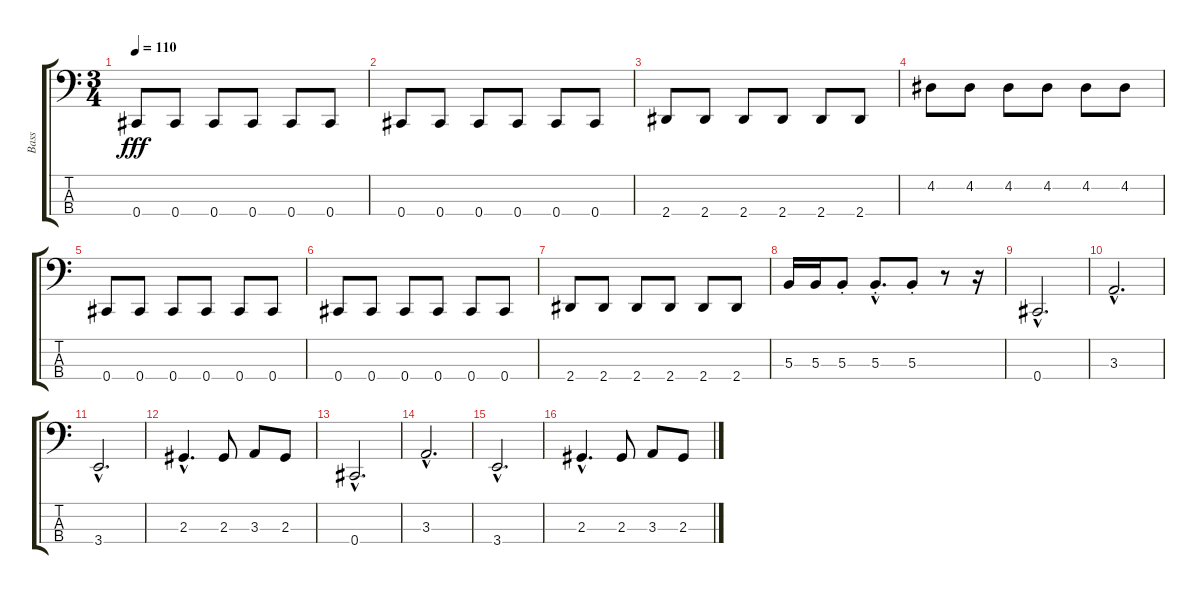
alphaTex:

\track ("Bass" "Bass") {instrument electricbassfinger}
\staff {score tabs}
\tuning (E2 B1 Gb1 Db1) {hide}
\ts (3 4)
\tempo 110
\clef f4
\ks c
0.4.8{dy fff} 0.4.8 0.4.8 0.4.8 0.4.8 0.4.8 |
0.4.8 0.4.8 0.4.8 0.4.8 0.4.8 0.4.8 |
2.4.8 2.4.8 2.4.8 2.4.8 2.4.8 2.4.8 |
4.2.8 4.2.8 4.2.8 4.2.8 4.2.8 4.2.8 |
0.4.8 0.4.8 0.4.8 0.4.8 0.4.8 0.4.8 |
0.4.8 0.4.8 0.4.8 0.4.8 0.4.8 0.4.8 |
2.4.8 2.4.8 2.4.8 2.4.8 2.4.8 2.4.8 |
5.3.16 5.3.16 5.3{st}.8 5.3{hac st}.8{d} 5.3{st}.8 r.8 r.16 |
0.4{hac}.2{d} |
3.3{hac}.2{d} |
3.4{hac}.2{d} |
2.3{hac}.4{d} 2.3.8 3.3.8 2.3.8 |
0.4{hac}.2{d} |
3.3{hac}.2{d} |
3.4{hac}.2{d} |
2.3{hac}.4{d} 2.3.8 3.3.8 2.3.8
